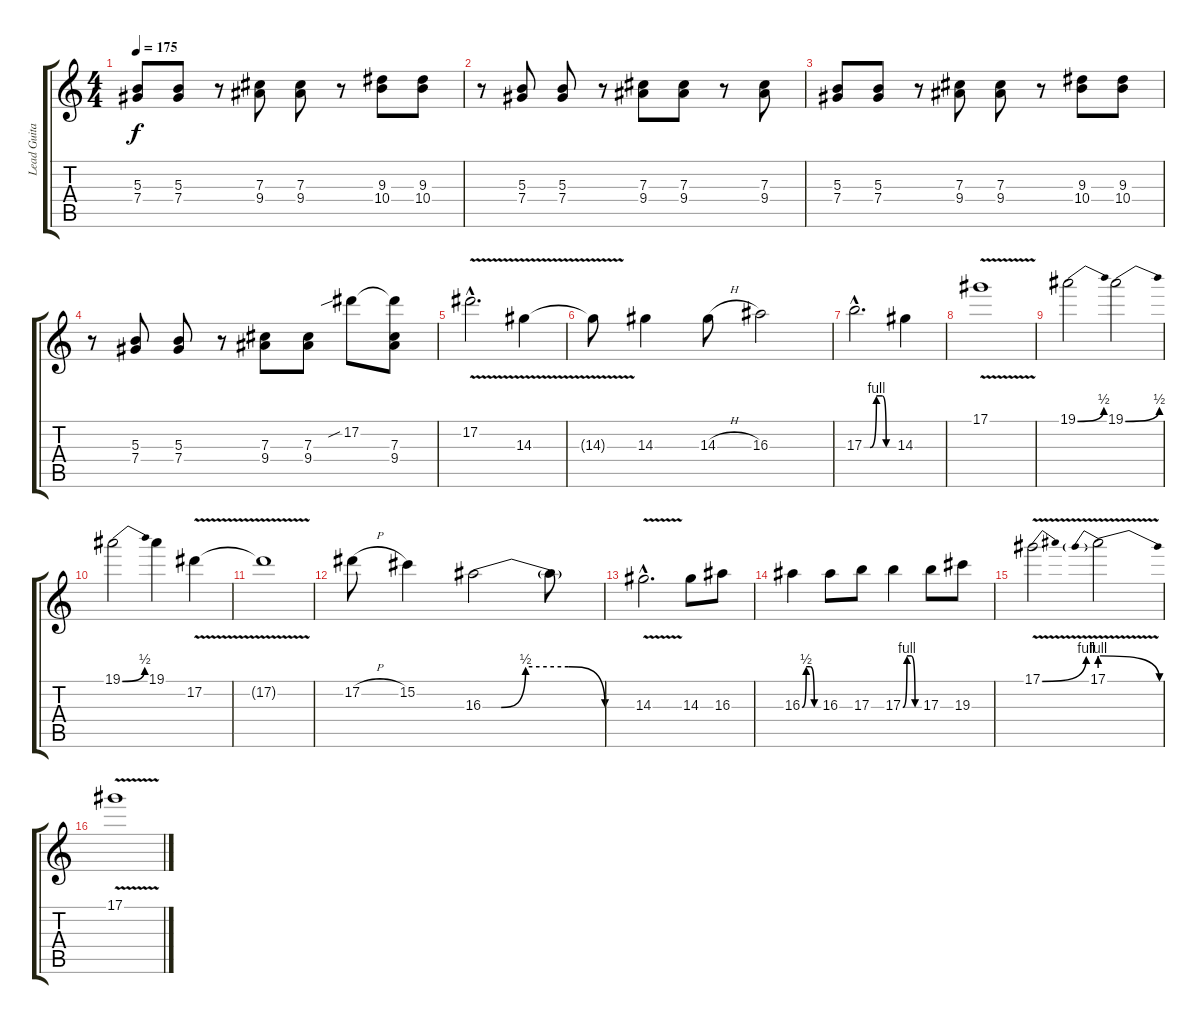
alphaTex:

\track ("Lead Guitar" "Lead Guita") {instrument overdrivenguitar}
\staff {score tabs}
\tuning (Eb4 Bb3 Gb3 Db3 Ab2 Db2) {hide}
\ts (4 4)
\tempo 175
\clef g2
\ks c
(5.3 7.4).8{dy f} (5.3 7.4).8 r.8 (7.3 9.4).8 (7.3 9.4).8 r.8 (9.3 10.4).8 (9.3 10.4).8 |
r.8 (5.3 7.4).8 (5.3 7.4).8 r.8 (7.3 9.4).8 (7.3 9.4).8 r.8 (7.3 9.4).8 |
(5.3 7.4).8 (5.3 7.4).8 r.8 (7.3 9.4).8 (7.3 9.4).8 r.8 (9.3 10.4).8 (9.3 10.4).8 |
r.8 (5.3 7.4).8 (5.3 7.4).8 r.8 (7.3 9.4).8 (7.3 9.4).8 17.2{sib}.8{volume 16} (17.2{t} 7.3 9.4).8 |
17.2{v hac}.2{d} 14.3{v}.4 |
14.3{t}.8 14.3.4 14.3{h}.8 16.3.2 |
17.3{be (custom 0 0 12 0 25 4 37 4 45 0 60 0) hac}.2{d} 14.3.4 |
17.1{v}.1 |
19.1{be (bend 0 0 60 2)}.2 19.1{be (bend 0 0 60 2)}.2 |
19.1{be (bend 0 0 60 2)}.2 19.1.4 17.2{v}.4 |
17.2{t}.1 |
17.2{h}.8 15.2.4 16.3{be (custom 0 0 9 0 21 2 42 2 60 0)}.2 16.3{t}.8 |
14.3{v hac}.2{d} 14.3.8 16.3.8 |
16.3{be (custom 0 0 15 2 30 2 45 0 60 0)}.4 16.3.8 17.3.8 17.3{be (custom 0 0 15 4 30 4 45 0 60 0)}.4 17.3.8 19.3.8 |
17.1{be (bend 0 0 60 4) v}.2 17.1{be (prebendrelease 0 4 60 0) v}.2 |
17.1{v}.1
